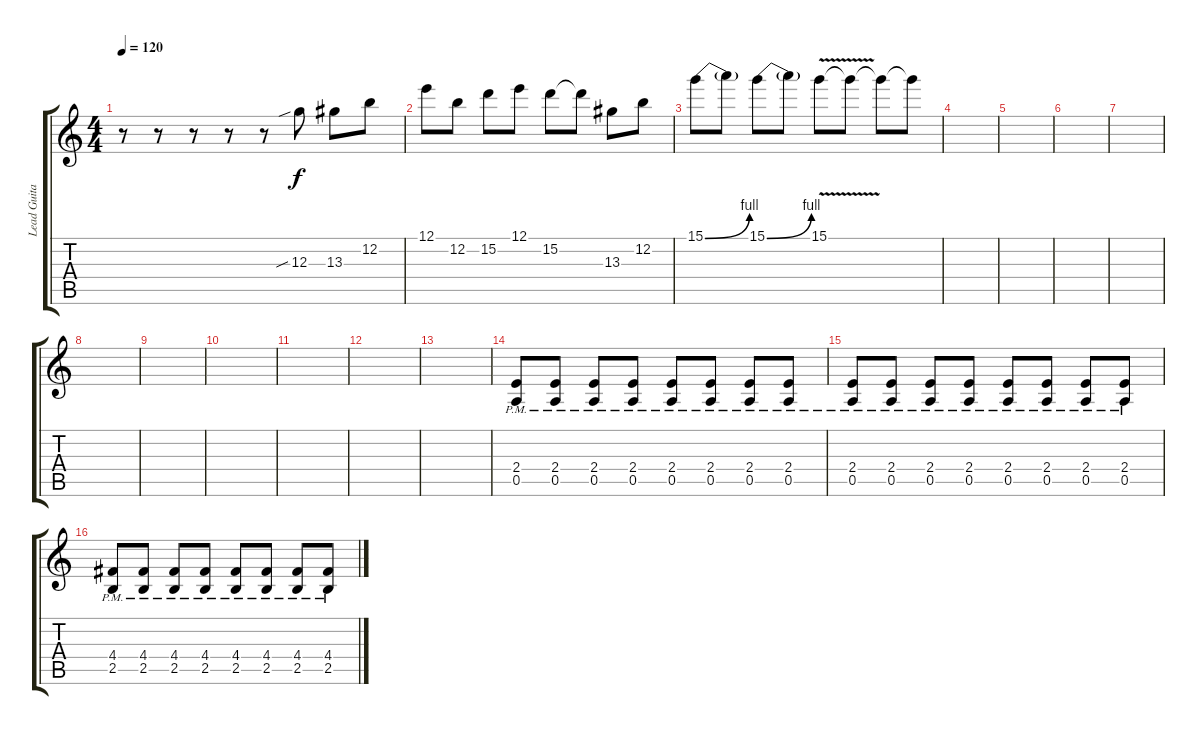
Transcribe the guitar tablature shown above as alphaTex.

\track ("Lead Guitar" "Lead Guita") {instrument overdrivenguitar}
\staff {score tabs}
\tuning (E4 B3 G3 D3 A2 E2) {hide}
\ts (4 4)
\tempo 120
\clef g2
\ks c
r.8{dy f} r.8 r.8 r.8 r.8 12.3{sib}.8 13.3.8 12.2.8 |
12.1.8 12.2.8 15.2.8 12.1.8 15.2.8 15.2{t}.8 13.3.8 12.2.8 |
15.1{be (bend 0 0 60 4)}.8 15.1{t}.8 15.1{be (bend 0 0 60 4)}.8 15.1{t}.8 15.1{v}.8 15.1{t}.8 15.1{t}.8 15.1{t}.8 |
|
|
|
|
|
|
|
|
|
|
(2.4 0.5{pm}).8 (2.4 0.5{pm}).8 (2.4 0.5{pm}).8 (2.4 0.5{pm}).8 (2.4 0.5{pm}).8 (2.4 0.5{pm}).8 (2.4 0.5{pm}).8 (2.4 0.5{pm}).8 |
(2.4 0.5{pm}).8 (2.4 0.5{pm}).8 (2.4 0.5{pm}).8 (2.4 0.5{pm}).8 (2.4 0.5{pm}).8 (2.4 0.5{pm}).8 (2.4 0.5{pm}).8 (2.4 0.5{pm}).8 |
(4.4 2.5{pm}).8 (4.4 2.5{pm}).8 (4.4 2.5{pm}).8 (4.4 2.5{pm}).8 (4.4 2.5{pm}).8 (4.4 2.5{pm}).8 (4.4 2.5{pm}).8 (4.4 2.5{pm}).8
